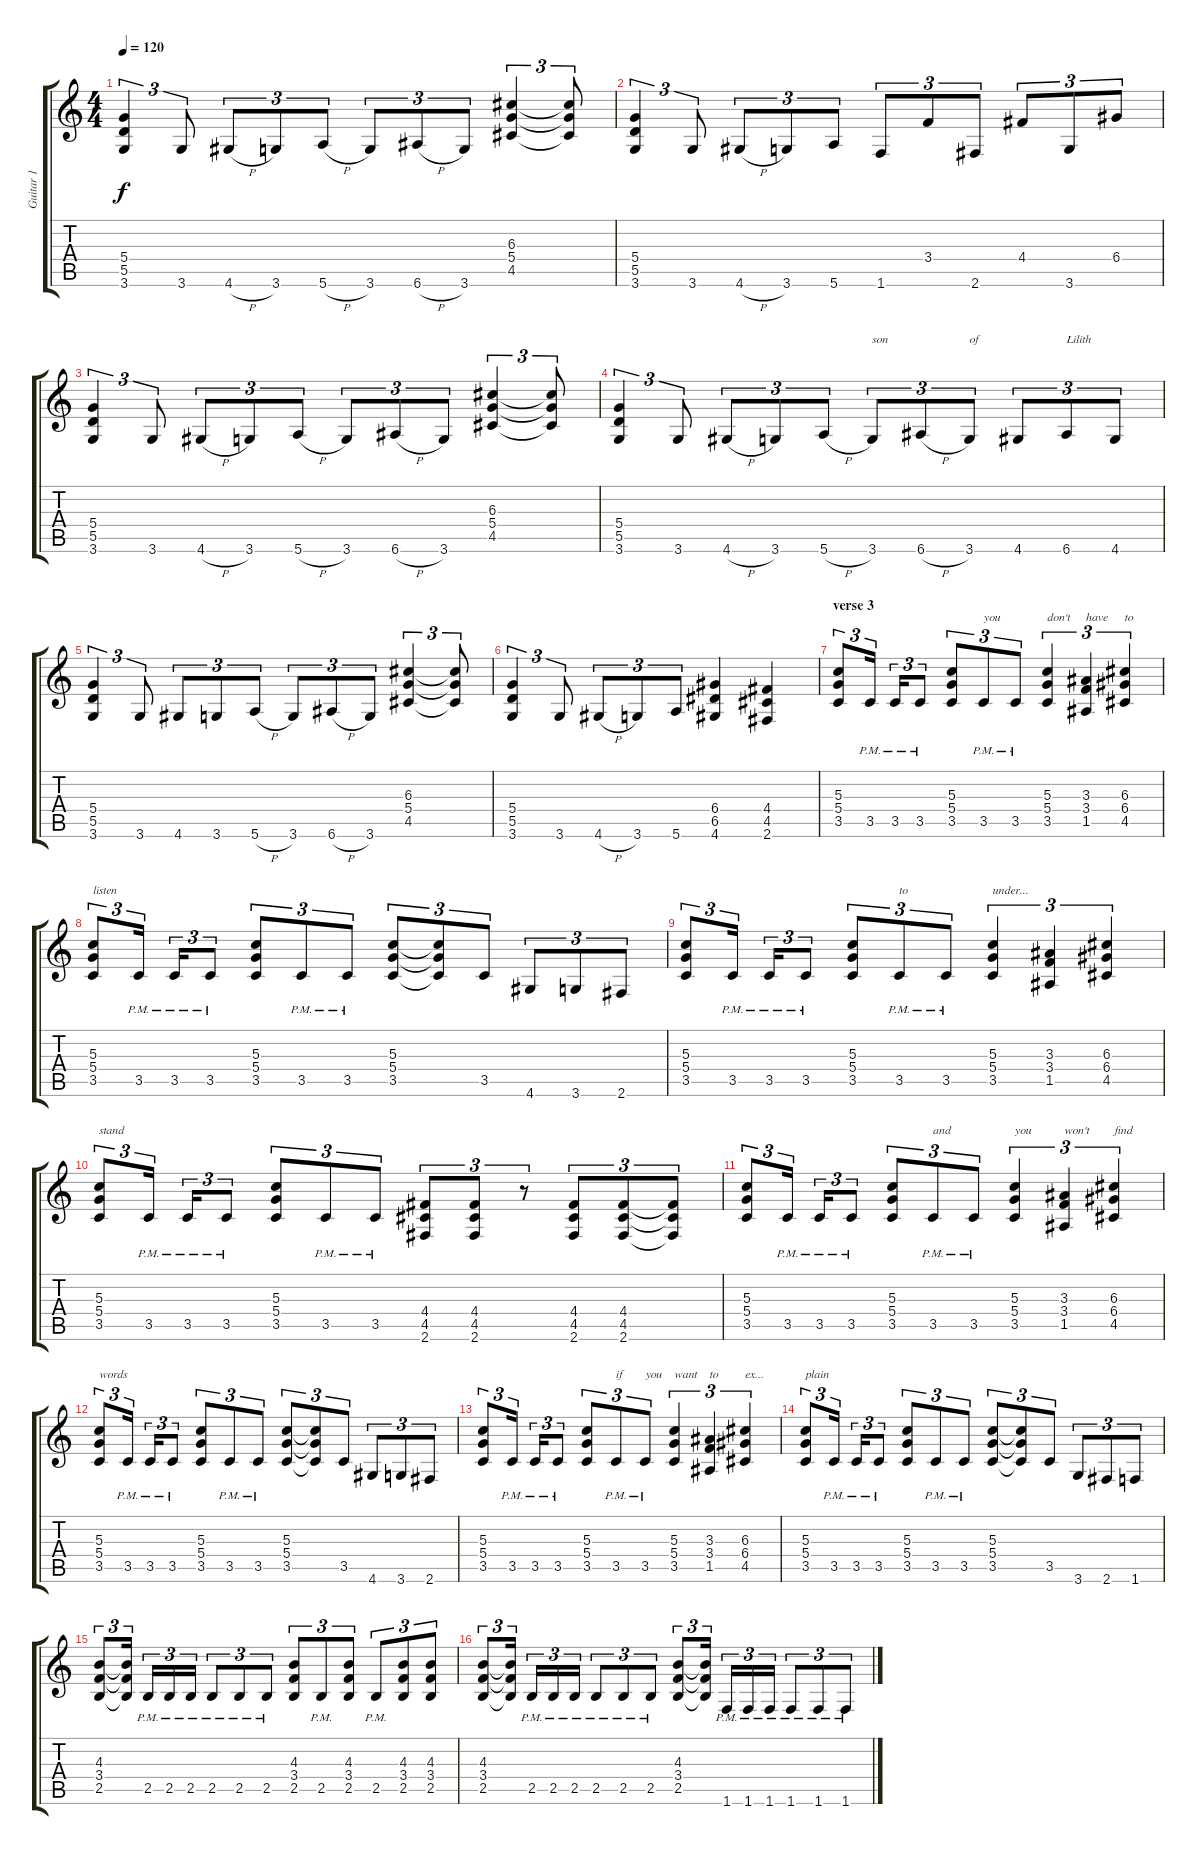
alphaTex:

\track ("Guitar 1" "Guitar 1") {instrument overdrivenguitar}
\staff {score tabs}
\tuning (E4 B3 G3 D3 A2 E2) {hide}
\ts (4 4)
\tempo 120
\clef g2
\ks c
(5.4 5.5 3.6).4{tu (3 2) dy f} 3.6.8{tu (3 2)} 4.6{h}.8{tu (3 2)} 3.6.8{tu (3 2)} 5.6{h}.8{tu (3 2)} 3.6.8{tu (3 2)} 6.6{h}.8{tu (3 2)} 3.6.8{tu (3 2)} (6.3 5.4 4.5).4{tu (3 2)} (6.3{t} 5.4{t} 4.5{t}).8{tu (3 2)} |
(5.4 5.5 3.6).4{tu (3 2)} 3.6.8{tu (3 2)} 4.6{h}.8{tu (3 2)} 3.6.8{tu (3 2)} 5.6.8{tu (3 2)} 1.6.8{tu (3 2)} 3.4.8{tu (3 2)} 2.6.8{tu (3 2)} 4.4.8{tu (3 2)} 3.6.8{tu (3 2)} 6.4.8{tu (3 2)} |
(5.4 5.5 3.6).4{tu (3 2)} 3.6.8{tu (3 2)} 4.6{h}.8{tu (3 2)} 3.6.8{tu (3 2)} 5.6{h}.8{tu (3 2)} 3.6.8{tu (3 2)} 6.6{h}.8{tu (3 2)} 3.6.8{tu (3 2)} (6.3 5.4 4.5).4{tu (3 2)} (6.3{t} 5.4{t} 4.5{t}).8{tu (3 2)} |
(5.4 5.5 3.6).4{tu (3 2)} 3.6.8{tu (3 2)} 4.6{h}.8{tu (3 2)} 3.6.8{tu (3 2)} 5.6{h}.8{tu (3 2)} 3.6.8{tu (3 2) txt "son"} 6.6{h}.8{tu (3 2)} 3.6.8{tu (3 2) txt "of"} 4.6.8{tu (3 2)} 6.6.8{tu (3 2) txt "Lilith"} 4.6.8{tu (3 2)} |
(5.4 5.5 3.6).4{tu (3 2)} 3.6.8{tu (3 2)} 4.6.8{tu (3 2)} 3.6.8{tu (3 2)} 5.6{h}.8{tu (3 2)} 3.6.8{tu (3 2)} 6.6{h}.8{tu (3 2)} 3.6.8{tu (3 2)} (6.3 5.4 4.5).4{tu (3 2)} (6.3{t} 5.4{t} 4.5{t}).8{tu (3 2)} |
(5.4 5.5 3.6).4{tu (3 2)} 3.6.8{tu (3 2)} 4.6{h}.8{tu (3 2)} 3.6.8{tu (3 2)} 5.6.8{tu (3 2)} (6.4 6.5 4.6).4 (4.4 4.5 2.6).4 |
\section ("" "verse 3")
(5.3 5.4 3.5).8{tu (3 2)} 3.5{pm}.16{tu (3 2)} 3.5{pm}.16{tu (3 2)} 3.5{pm}.8{tu (3 2)} (5.3 5.4 3.5).8{tu (3 2)} 3.5{pm}.8{tu (3 2) txt "you"} 3.5{pm}.8{tu (3 2)} (5.3 5.4 3.5).4{tu (3 2) txt "don't"} (3.3 3.4 1.5).4{tu (3 2) txt "have"} (6.3 6.4 4.5).4{tu (3 2) txt "to"} |
(5.3 5.4 3.5).8{tu (3 2) txt "listen"} 3.5{pm}.16{tu (3 2)} 3.5{pm}.16{tu (3 2)} 3.5{pm}.8{tu (3 2)} (5.3 5.4 3.5).8{tu (3 2)} 3.5{pm}.8{tu (3 2)} 3.5{pm}.8{tu (3 2)} (5.3 5.4 3.5).8{tu (3 2)} (5.3{t} 5.4{t} 3.5{t}).8{tu (3 2)} 3.5.8{tu (3 2)} 4.6.8{tu (3 2)} 3.6.8{tu (3 2)} 2.6.8{tu (3 2)} |
(5.3 5.4 3.5).8{tu (3 2)} 3.5{pm}.16{tu (3 2)} 3.5{pm}.16{tu (3 2)} 3.5{pm}.8{tu (3 2)} (5.3 5.4 3.5).8{tu (3 2)} 3.5{pm}.8{tu (3 2) txt "to"} 3.5{pm}.8{tu (3 2)} (5.3 5.4 3.5).4{tu (3 2) txt "under..."} (3.3 3.4 1.5).4{tu (3 2)} (6.3 6.4 4.5).4{tu (3 2)} |
(5.3 5.4 3.5).8{tu (3 2) txt "stand"} 3.5{pm}.16{tu (3 2)} 3.5{pm}.16{tu (3 2)} 3.5{pm}.8{tu (3 2)} (5.3 5.4 3.5).8{tu (3 2)} 3.5{pm}.8{tu (3 2)} 3.5{pm}.8{tu (3 2)} (4.4 4.5 2.6).8{tu (3 2)} (4.4 4.5 2.6).8{tu (3 2)} r.8{tu (3 2)} (4.4 4.5 2.6).8{tu (3 2)} (4.4 4.5 2.6).8{tu (3 2)} (4.4{t} 4.5{t} 2.6{t}).8{tu (3 2)} |
(5.3 5.4 3.5).8{tu (3 2)} 3.5{pm}.16{tu (3 2)} 3.5{pm}.16{tu (3 2)} 3.5{pm}.8{tu (3 2)} (5.3 5.4 3.5).8{tu (3 2)} 3.5{pm}.8{tu (3 2) txt "and"} 3.5{pm}.8{tu (3 2)} (5.3 5.4 3.5).4{tu (3 2) txt "you"} (3.3 3.4 1.5).4{tu (3 2) txt "won't"} (6.3 6.4 4.5).4{tu (3 2) txt "find"} |
(5.3 5.4 3.5).8{tu (3 2) txt "words"} 3.5{pm}.16{tu (3 2)} 3.5{pm}.16{tu (3 2)} 3.5{pm}.8{tu (3 2)} (5.3 5.4 3.5).8{tu (3 2)} 3.5{pm}.8{tu (3 2)} 3.5{pm}.8{tu (3 2)} (5.3 5.4 3.5).8{tu (3 2)} (5.3{t} 5.4{t} 3.5{t}).8{tu (3 2)} 3.5.8{tu (3 2)} 4.6.8{tu (3 2)} 3.6.8{tu (3 2)} 2.6.8{tu (3 2)} |
(5.3 5.4 3.5).8{tu (3 2)} 3.5{pm}.16{tu (3 2)} 3.5{pm}.16{tu (3 2)} 3.5{pm}.8{tu (3 2)} (5.3 5.4 3.5).8{tu (3 2)} 3.5{pm}.8{tu (3 2) txt "if"} 3.5{pm}.8{tu (3 2) txt "you"} (5.3 5.4 3.5).4{tu (3 2) txt "want"} (3.3 3.4 1.5).4{tu (3 2) txt "to"} (6.3 6.4 4.5).4{tu (3 2) txt "ex..."} |
(5.3 5.4 3.5).8{tu (3 2) txt "plain"} 3.5{pm}.16{tu (3 2)} 3.5{pm}.16{tu (3 2)} 3.5{pm}.8{tu (3 2)} (5.3 5.4 3.5).8{tu (3 2)} 3.5{pm}.8{tu (3 2)} 3.5{pm}.8{tu (3 2)} (5.3 5.4 3.5).8{tu (3 2)} (5.3{t} 5.4{t} 3.5{t}).8{tu (3 2)} 3.5.8{tu (3 2)} 3.6.8{tu (3 2)} 2.6.8{tu (3 2)} 1.6.8{tu (3 2)} |
(4.3 3.4 2.5).8{tu (3 2)} (4.3{t} 3.4{t} 2.5{t}).16{tu (3 2)} 2.5{pm}.16{tu (3 2)} 2.5{pm}.16{tu (3 2)} 2.5{pm}.16{tu (3 2)} 2.5{pm}.8{tu (3 2)} 2.5{pm}.8{tu (3 2)} 2.5{pm}.8{tu (3 2)} (4.3 3.4 2.5).8{tu (3 2)} 2.5{pm}.8{tu (3 2)} (4.3 3.4 2.5).8{tu (3 2)} 2.5{pm}.8{tu (3 2)} (4.3 3.4 2.5).8{tu (3 2)} (4.3 3.4 2.5).8{tu (3 2)} |
(4.3 3.4 2.5).8{tu (3 2)} (4.3{t} 3.4{t} 2.5{t}).16{tu (3 2)} 2.5{pm}.16{tu (3 2)} 2.5{pm}.16{tu (3 2)} 2.5{pm}.16{tu (3 2)} 2.5{pm}.8{tu (3 2)} 2.5{pm}.8{tu (3 2)} 2.5{pm}.8{tu (3 2)} (4.3 3.4 2.5).8{tu (3 2)} (4.3{t} 3.4{t} 2.5{t}).16{tu (3 2)} 1.6{pm}.16{tu (3 2)} 1.6{pm}.16{tu (3 2)} 1.6{pm}.16{tu (3 2)} 1.6{pm}.8{tu (3 2)} 1.6{pm}.8{tu (3 2)} 1.6{pm}.8{tu (3 2)}
